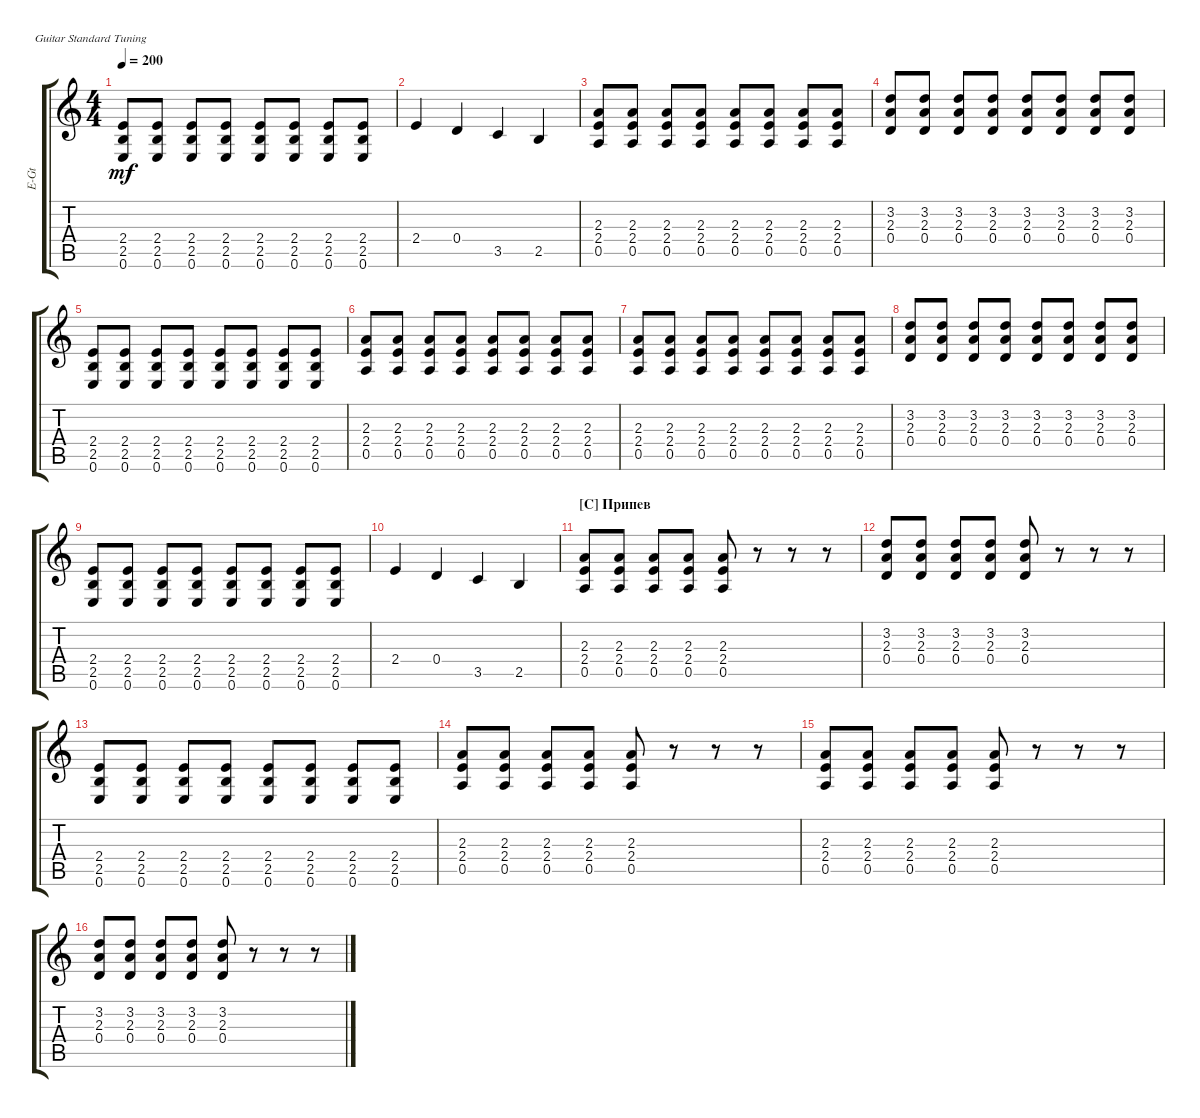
\track ("Electric Guitar" "E-Gt") {instrument overdrivenguitar}
\staff {score tabs}
\tuning (E4 B3 G3 D3 A2 E2)
\ts (4 4)
\tempo 200
\clef g2
\ks c
(0.6 2.5 2.4).8{dy mf} (0.6 2.5 2.4).8 (0.6 2.5 2.4).8 (0.6 2.5 2.4).8 (0.6 2.5 2.4).8 (0.6 2.5 2.4).8 (0.6 2.5 2.4).8 (0.6 2.5 2.4).8 |
2.4.4 0.4.4 3.5.4 2.5.4 |
(0.5 2.4 2.3).8 (0.5 2.4 2.3).8 (0.5 2.4 2.3).8 (0.5 2.4 2.3).8 (0.5 2.4 2.3).8 (0.5 2.4 2.3).8 (0.5 2.4 2.3).8 (0.5 2.4 2.3).8 |
(0.4 2.3 3.2).8 (0.4 2.3 3.2).8 (0.4 2.3 3.2).8 (0.4 2.3 3.2).8 (0.4 2.3 3.2).8 (0.4 2.3 3.2).8 (0.4 2.3 3.2).8 (0.4 2.3 3.2).8 |
(0.6 2.5 2.4).8 (0.6 2.5 2.4).8 (0.6 2.5 2.4).8 (0.6 2.5 2.4).8 (0.6 2.5 2.4).8 (0.6 2.5 2.4).8 (0.6 2.5 2.4).8 (0.6 2.5 2.4).8 |
(0.5 2.4 2.3).8 (0.5 2.4 2.3).8 (0.5 2.4 2.3).8 (0.5 2.4 2.3).8 (0.5 2.4 2.3).8 (0.5 2.4 2.3).8 (0.5 2.4 2.3).8 (0.5 2.4 2.3).8 |
(0.5 2.4 2.3).8 (0.5 2.4 2.3).8 (0.5 2.4 2.3).8 (0.5 2.4 2.3).8 (0.5 2.4 2.3).8 (0.5 2.4 2.3).8 (0.5 2.4 2.3).8 (0.5 2.4 2.3).8 |
(0.4 2.3 3.2).8 (0.4 2.3 3.2).8 (0.4 2.3 3.2).8 (0.4 2.3 3.2).8 (0.4 2.3 3.2).8 (0.4 2.3 3.2).8 (0.4 2.3 3.2).8 (0.4 2.3 3.2).8 |
(0.6 2.5 2.4).8 (0.6 2.5 2.4).8 (0.6 2.5 2.4).8 (0.6 2.5 2.4).8 (0.6 2.5 2.4).8 (0.6 2.5 2.4).8 (0.6 2.5 2.4).8 (0.6 2.5 2.4).8 |
2.4.4 0.4.4 3.5.4 2.5.4 |
\section ("C" "Припев")
(0.5 2.4 2.3).8 (0.5 2.4 2.3).8 (0.5 2.4 2.3).8 (0.5 2.3 2.4).8 (0.5 2.4 2.3).8 r.8 r.8 r.8 |
(0.4 2.3 3.2).8 (0.4 2.3 3.2).8 (0.4 2.3 3.2).8 (0.4 2.3 3.2).8 (0.4 2.3 3.2).8 r.8 r.8 r.8 |
(0.6 2.5 2.4).8 (0.6 2.5 2.4).8 (0.6 2.5 2.4).8 (0.6 2.5 2.4).8 (0.6 2.5 2.4).8 (0.6 2.5 2.4).8 (0.6 2.5 2.4).8 (0.6 2.5 2.4).8 |
(0.5 2.4 2.3).8 (0.5 2.4 2.3).8 (0.5 2.4 2.3).8 (0.5 2.4 2.3).8 (0.5 2.4 2.3).8 r.8 r.8 r.8 |
(0.5 2.4 2.3).8 (0.5 2.4 2.3).8 (0.5 2.4 2.3).8 (0.5 2.4 2.3).8 (0.5 2.4 2.3).8 r.8 r.8 r.8 |
(0.4 2.3 3.2).8 (0.4 2.3 3.2).8 (0.4 2.3 3.2).8 (0.4 2.3 3.2).8 (0.4 2.3 3.2).8 r.8 r.8 r.8
